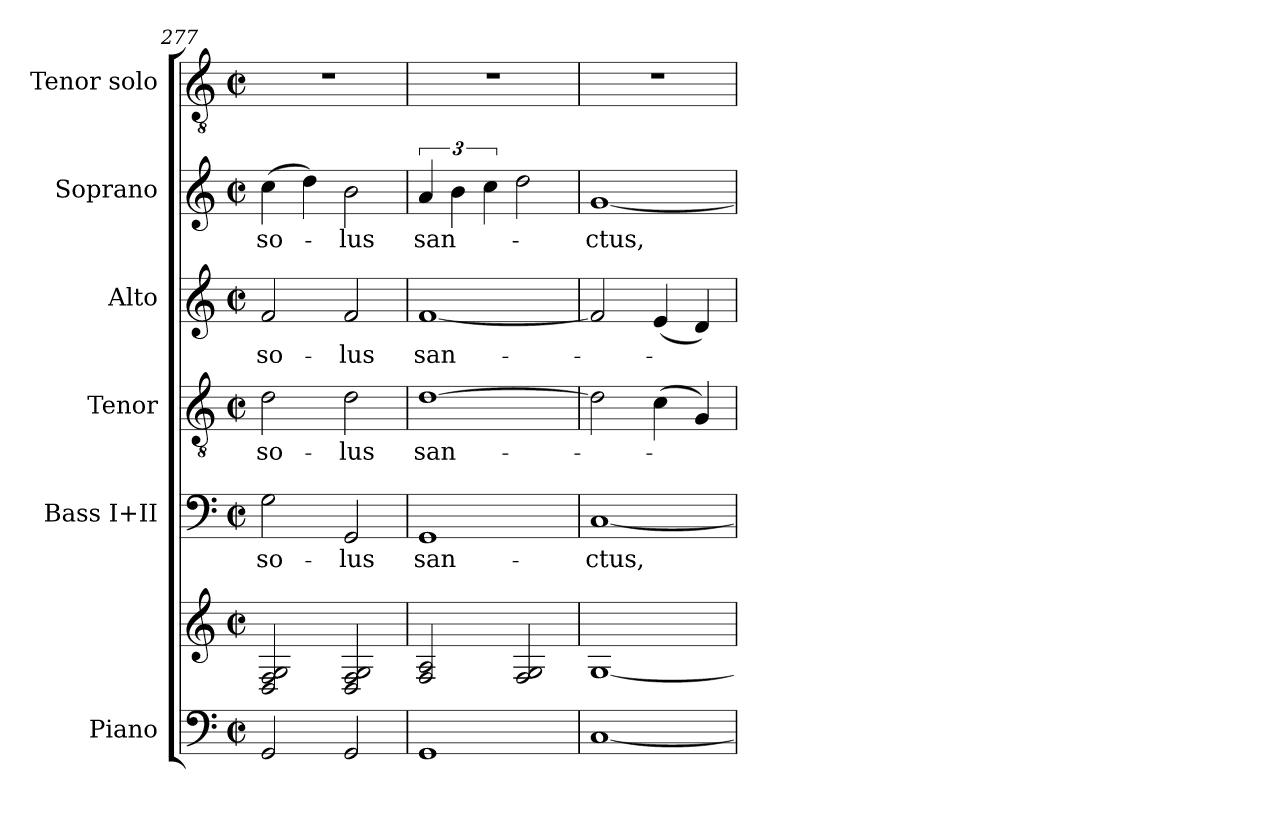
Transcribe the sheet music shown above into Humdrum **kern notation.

**kern	**kern	**kern	**text	**kern	**text	**kern	**text	**kern	**text	**kern
*part6	*part6	*part5	*part5	*part4	*part4	*part3	*part3	*part2	*part2	*part1
*staff7	*staff6	*staff5	*staff5	*staff4	*staff4	*staff3	*staff3	*staff2	*staff2	*staff1
*I"Piano	*	*I"Bass I+II	*	*I"Tenor	*	*I"Alto	*	*I"Soprano	*	*I"Tenor solo
*I'Pno.	*	*I'B.I+II	*	*I'T.	*	*I'A.	*	*I'S.	*	*I'T.s
*clefF4	*clefG2	*clefF4	*	*clefGv2	*	*clefG2	*	*clefG2	*	*clefGv2
*k[]	*k[]	*k[]	*	*k[]	*	*k[]	*	*k[]	*	*k[]
*M2/2	*M2/2	*M2/2	*	*M2/2	*	*M2/2	*	*M2/2	*	*M2/2
*met(c|)	*met(c|)	*met(c|)	*	*met(c|)	*	*met(c|)	*	*met(c|)	*	*met(c|)
=277	=277	=277	=277	=277	=277	=277	=277	=277	=277	=277
2GG/	2D/ 2F/ 2G/	2G\	so-	2d\	so-	2f/	so-	(4cc\	so-	1r
.	.	.	.	.	.	.	.	4dd\)	.	.
2GG/	2D/ 2F/ 2G/	2GG/	-lus	2d\	-lus	2f/	-lus	2b\	-lus	.
=278	=278	=278	=278	=278	=278	=278	=278	=278	=278	=278
1GG	2F/ 2A/	1GG	san-	[1d	san-	[1f	san-	6a/	san-	1r
.	.	.	.	.	.	.	.	6b\	.	.
.	.	.	.	.	.	.	.	6cc\	.	.
.	2F/ 2G/	.	.	.	.	.	.	2dd\	.	.
=279	=279	=279	=279	=279	=279	=279	=279	=279	=279	=279
[1C	[1G	[1C	-ctus,	2d\]	.	2f/]	.	[1g	ctus,	1r
.	.	.	.	(4c\	.	(4e/	.	.	.	.
.	.	.	.	4G/)	.	4d/)	.	.	.	.
=	=	=	=	=	=	=	=	=	=	=
*-	*-	*-	*-	*-	*-	*-	*-	*-	*-	*-
